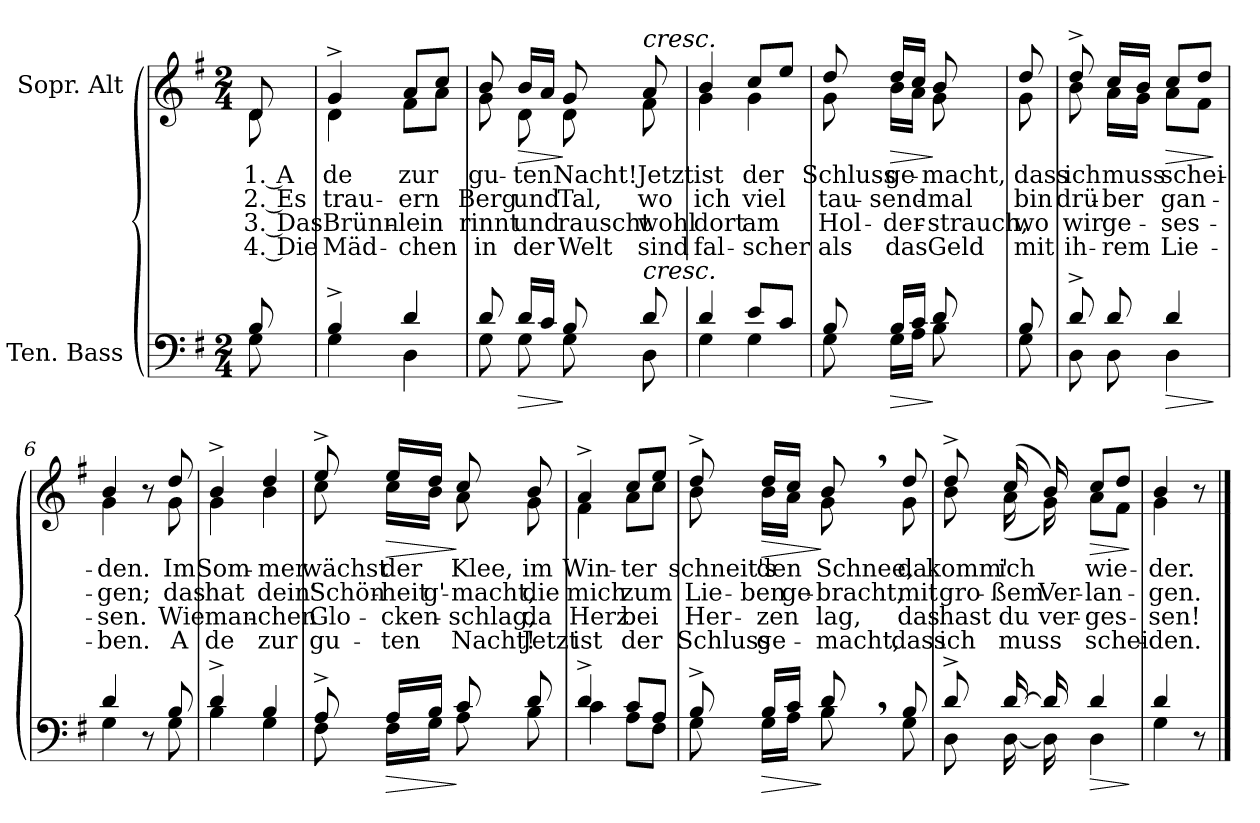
**kern	**dynam	**kern	**text	**text	**text	**text	**dynam
*part2	*part2	*part1	*part1	*part1	*part1	*part1	*part1
*staff2	*staff2	*staff1	*staff1	*staff1	*staff1	*staff1	*staff1
*I"Ten. Bass	*	*I"Sopr. Alt	*	*	*	*	*
*clefF4	*	*clefG2	*	*	*	*	*
*k[f#]	*	*k[f#]	*	*	*	*	*
*M2/4	*	*M2/4	*	*	*	*	*
=	=	=	=	=	=	=	=
*^	*	*	*	*	*	*	*
!	!	!	!LO:TX:a:B:t=Mäßig	!	!	!	!	!
!	!	!	!	!LO:LY:b	!LO:LY:b	!LO:LY:b	!LO:LY:b	!
*	*	*	*^	*	*	*	*	*
8B/	8G\	.	8d/	8d\	1. A	2. Es	3. Das	4. Die	.
=1	=1	=1	=1	=1	=1	=1	=1	=1	=1
!	!	!	!	!	!LO:LY:b	!LO:LY:b	!LO:LY:b	!LO:LY:b	!
4B^/	4G\	.	4g^/	4d\	-de	trau-	Brünn-	Mäd-	.
!	!	!	!	!	!LO:LY:b	!LO:LY:b	!LO:LY:b	!LO:LY:b	!
4d/	4D\	.	8a/L	8f#\L	zur	-ern	-lein	-chen	.
.	.	.	8cc/J	8a\J	.	.	.	.	.
=2	=2	=2	=2	=2	=2	=2	=2	=2	=2
!	!	!	!	!	!LO:LY:b	!LO:LY:b	!LO:LY:b	!LO:LY:b	!
8d/	8G\	.	8b/	8g\	gu-	Berg	rinnt	in	.
!	!	!LO:HP:b	!	!	!LO:LY:b	!LO:LY:b	!LO:LY:b	!LO:LY:b	!LO:HP:b
16d/LL	8G\	>	16b/LL	8d\	-ten	und	und	der	>
16c/JJ	.	.	16a/JJ	.	.	.	.	.	.
!	!	!	!	!	!LO:LY:b	!LO:LY:b	!LO:LY:b	!LO:LY:b	!
8B/	8G\	]	8g/	8d\	Nacht!	Tal,	rauscht	Welt	]
!	!	!	!LO:TX:a:i:t=cresc.	!	!	!	!	!	!
!LO:TX:a:i:t=cresc.	!	!	!	!	!	!	!	!	!
!	!	!	!	!	!LO:LY:b	!LO:LY:b	!LO:LY:b	!LO:LY:b	!
8d/	8D\	.	8a/	8f#\	Jetzt	wo	wohl	sind	.
=3	=3	=3	=3	=3	=3	=3	=3	=3	=3
!	!	!	!	!	!LO:LY:b	!LO:LY:b	!LO:LY:b	!LO:LY:b	!
4d/	4G\	.	4b/	4g\	ist	ich	dort	fal-	.
!	!	!	!	!	!LO:LY:b	!LO:LY:b	!LO:LY:b	!LO:LY:b	!
8e/L	4G\	.	8cc/L	4g\	der	viel	am	-scher	.
8c/J	.	.	8ee/J	.	.	.	.	.	.
=4	=4	=4	=4	=4	=4	=4	=4	=4	=4
!	!	!	!	!	!LO:LY:b	!LO:LY:b	!LO:LY:b	!LO:LY:b	!
8B/	8G\	.	8dd/	8g\	Schluss	tau-	Hol-	als	.
!	!	!LO:HP:b	!	!	!LO:LY:b	!LO:LY:b	!LO:LY:b	!LO:LY:b	!LO:HP:b
16B/LL	16G\LL	>	16dd/LL	16b\LL	ge-	-send-	-der-	das	>
16c/JJ	16A\JJ	.	16cc/JJ	16a\JJ	.	.	.	.	.
!	!	!	!	!	!LO:LY:b	!LO:LY:b	!LO:LY:b	!LO:LY:b	!
8d/	8B\	]	8b/	8g\	-macht,	-mal	-strauch,	Geld	]
!!LO:LB:g=z	!!
=4X1	=4X1	=4X1	=4X1	=4X1	=4X1	=4X1	=4X1	=4X1	=4X1
!	!	!	!	!	!LO:LY:b	!LO:LY:b	!LO:LY:b	!LO:LY:b	!
8B/	8G\	.	8dd/	8g\	dass	bin	wo	mit	.
=5	=5	=5	=5	=5	=5	=5	=5	=5	=5
!	!	!	!	!	!LO:LY:b	!LO:LY:b	!LO:LY:b	!LO:LY:b	!
8d^/	8D\	.	8dd^/	8b\	ich	drü-	wir	ih-	.
!	!	!	!	!	!LO:LY:b	!LO:LY:b	!LO:LY:b	!LO:LY:b	!
8d/	8D\	.	16cc/LL	16a\LL	muss	-ber	ge-	-rem	.
.	.	.	16b/JJ	16g\JJ	.	.	.	.	.
!	!	!LO:HP:b	!	!	!LO:LY:b	!LO:LY:b	!LO:LY:b	!LO:LY:b	!LO:HP:b
4d/	4D\	>	8cc/L	8a\L	schei-	gan-	-ses-	Lie-	>
.	.	.	8dd/J	8f#\J	.	.	.	.	.
*v	*v	*	*	*	*	*	*	*	*
*	*	*v	*v	*	*	*	*	*
.	]	.	.	.	.	.	]
=6	=6	=6	=6	=6	=6	=6	=6
*^	*	*	*	*	*	*	*
!	!	!	!	!LO:LY:b	!LO:LY:b	!LO:LY:b	!LO:LY:b	!
*	*	*	*^	*	*	*	*	*
4d/	4G\	.	4b/	4g\	-den.	-gen;	-sen.	-ben.	.
8r	8ryy	.	8r	8ryy	.	.	.	.	.
!	!	!	!	!	!LO:LY:b	!LO:LY:b	!LO:LY:b	!LO:LY:b	!
8B/	8G\	.	8dd/	8g\	Im	das	Wie	A	.
=7	=7	=7	=7	=7	=7	=7	=7	=7	=7
!	!	!	!	!	!LO:LY:b	!LO:LY:b	!LO:LY:b	!LO:LY:b	!
4d^/	4B\	.	4b^/	4g\	Som-	hat	man-	-de	.
!	!	!	!	!	!LO:LY:b	!LO:LY:b	!LO:LY:b	!LO:LY:b	!
4B/	4G\	.	4dd/	4b\	-mer	dein'	-chen	zur	.
=8	=8	=8	=8	=8	=8	=8	=8	=8	=8
!	!	!	!	!	!LO:LY:b	!LO:LY:b	!LO:LY:b	!LO:LY:b	!
8A^/	8F#\	.	8ee^/	8cc\	wächst	Schön-	Glo-	gu-	.
!	!	!LO:HP:b	!	!	!LO:LY:b	!LO:LY:b	!LO:LY:b	!LO:LY:b	!LO:HP:b
16A/LL	16F#\LL	>	16ee/LL	16cc\LL	der	-heit	-cken-	-ten	>
!	!	!	!	!	!	!LO:LY:b	!	!	!
16B/JJ	16G\JJ	.	16dd/JJ	16b\JJ	.	g'-	.	.	.
!	!	!	!	!	!LO:LY:b	!LO:LY:b	!LO:LY:b	!LO:LY:b	!
8c/	8A\	]	8cc/	8a\	Klee,	-macht,	-schlag,	Nacht!	]
!	!	!	!	!	!LO:LY:b	!LO:LY:b	!LO:LY:b	!LO:LY:b	!
8d/	8B\	.	8b/	8g\	im	die	da	Jetzt	.
!!LO:LB:g=z	!!
=9	=9	=9	=9	=9	=9	=9	=9	=9	=9
!	!	!	!	!	!LO:LY:b	!LO:LY:b	!LO:LY:b	!LO:LY:b	!
4d^/	4c\	.	4a^/	4f#\	Win-	mich	Herz	ist	.
!	!	!	!	!	!LO:LY:b	!LO:LY:b	!LO:LY:b	!LO:LY:b	!
8c/L	8A\L	.	8cc/L	8a\L	-ter	zum	bei	der	.
8A/J	8F#\J	.	8ee/J	8cc\J	.	.	.	.	.
=10	=10	=10	=10	=10	=10	=10	=10	=10	=10
!	!	!	!	!	!LO:LY:b	!LO:LY:b	!LO:LY:b	!LO:LY:b	!
8B^/	8G\	.	8dd^/	8b\	schneit's	Lie-	Her-	Schluss	.
!	!	!LO:HP:b	!	!	!LO:LY:b	!LO:LY:b	!LO:LY:b	!LO:LY:b	!LO:HP:b
16B/LL	16G\LL	>	16dd/LL	16b\LL	den	-ben	-zen	ge-	>
!	!	!	!	!	!	!LO:LY:b	!	!	!
16c/JJ	16A\JJ	.	16cc/JJ	16a\JJ	.	ge-	.	.	.
!	!	!	!	!	!LO:LY:b	!LO:LY:b	!LO:LY:b	!LO:LY:b	!
8d,/	8B\	]	8b,/	8g\	Schnee,	-bracht,	lag,	-macht,	]
!	!	!	!	!	!LO:LY:b	!LO:LY:b	!LO:LY:b	!LO:LY:b	!
8B/	8G\	.	8dd/	8g\	da	mit	das	dass	.
=11	=11	=11	=11	=11	=11	=11	=11	=11	=11
!	!	!	!	!	!LO:LY:b	!LO:LY:b	!LO:LY:b	!LO:LY:b	!
8d^/	8D\	.	8dd^/	8b\	komm'	gro-	hast	ich	.
!	!	!	!	!	!LO:LY:b	!LO:LY:b	!LO:LY:b	!LO:LY:b	!
[16d/	[16D\	.	(16cc/	(16a\	ich	-ßem	du	muss	.
!	!	!	!	!	!	!LO:LY:b	!LO:LY:b	!	!
16d/]	16D\]	.	16b/)	16g\)	.	Ver-	ver-	.	.
!	!	!LO:HP:b	!	!	!LO:LY:b	!LO:LY:b	!LO:LY:b	!LO:LY:b	!LO:HP:b
4d/	4D\	>	8cc/L	8a\L	wie-	-lan-	-ges-	schei-	>
.	.	.	8dd/J	8f#\J	.	.	.	.	.
*v	*v	*	*	*	*	*	*	*	*
*	*	*v	*v	*	*	*	*	*
.	]	.	.	.	.	.	]
=12	=12	=12	=12	=12	=12	=12	=12
*^	*	*	*	*	*	*	*
!	!	!	!	!LO:LY:b	!LO:LY:b	!LO:LY:b	!LO:LY:b	!
*	*	*	*^	*	*	*	*	*
4d/	4G\	.	4b/	4g\	-der.	-gen.	-sen!	-den.	.
8r	8ryy	.	8r	8ryy	.	.	.	.	.
*v	*v	*	*	*	*	*	*	*	*
*	*	*v	*v	*	*	*	*	*
==	==	==	==	==	==	==	==
*-	*-	*-	*-	*-	*-	*-	*-
